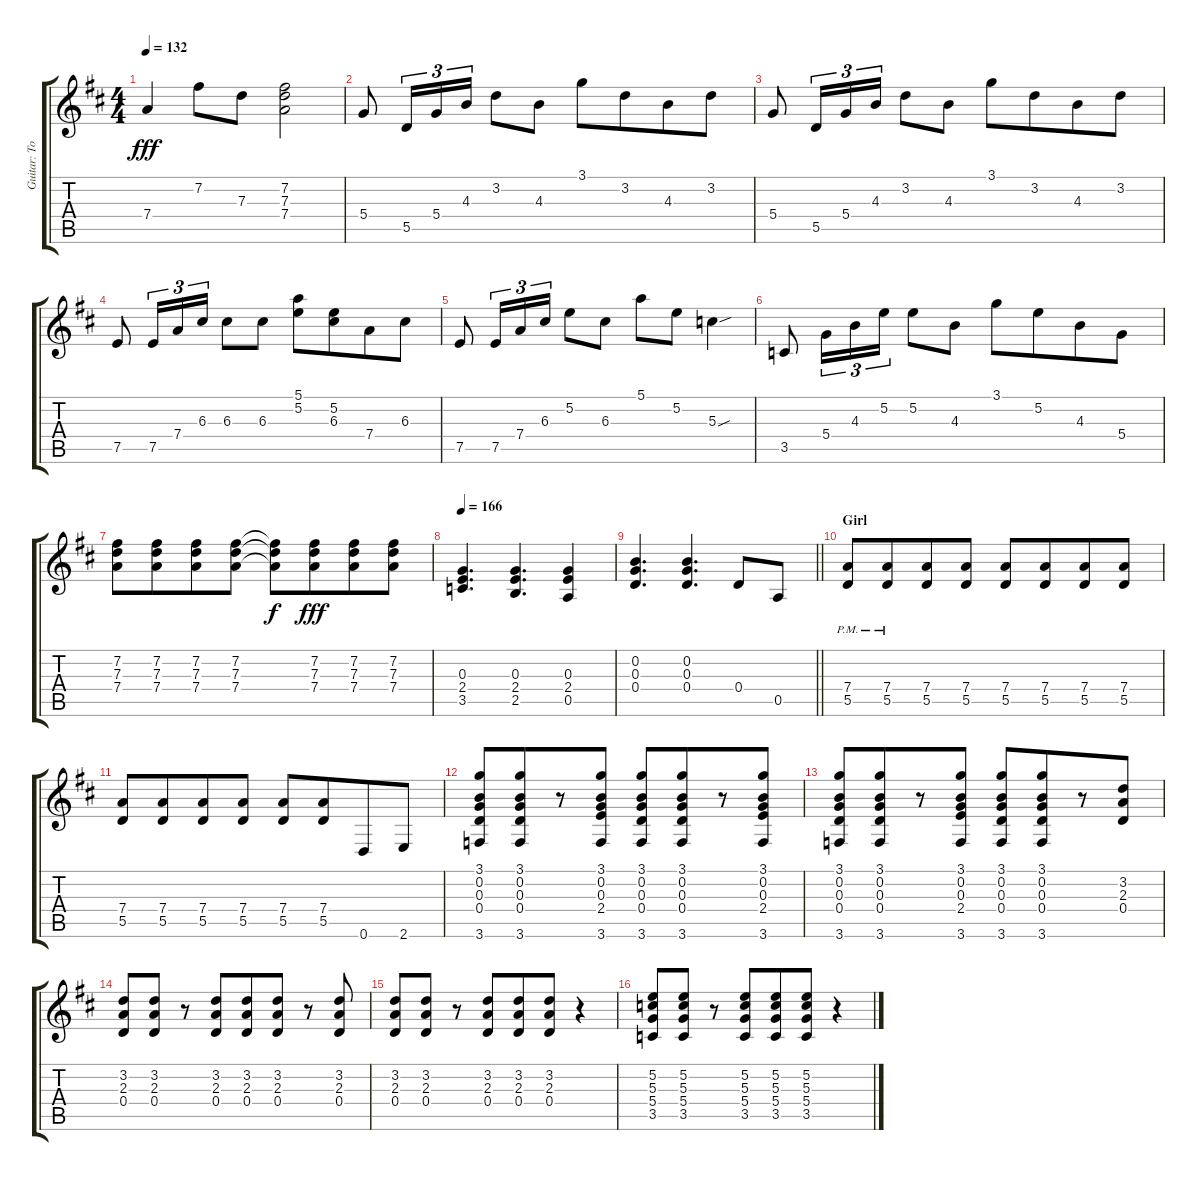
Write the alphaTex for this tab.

\track ("Guitar: Todd" "Guitar: To") {instrument distortionguitar}
\staff {score tabs}
\tuning (E4 B3 G3 D3 A2 D2) {hide}
\ts (4 4)
\tempo 132
\clef g2
\ks d
7.4.4{dy fff} 7.2.8 7.3.8 (7.2 7.3 7.4).2 |
5.4.8 5.5.16{tu (3 2)} 5.4.16{tu (3 2)} 4.3.16{tu (3 2)} 3.2.8 4.3.8 3.1.8 3.2.8{beam merge} 4.3.8 3.2.8 |
5.4.8 5.5.16{tu (3 2)} 5.4.16{tu (3 2)} 4.3.16{tu (3 2)} 3.2.8 4.3.8 3.1.8 3.2.8{beam merge} 4.3.8 3.2.8 |
7.5.8 7.5.16{tu (3 2)} 7.4.16{tu (3 2)} 6.3.16{tu (3 2)} 6.3.8 6.3.8 (5.1 5.2).8 (5.2 6.3).8{beam merge} 7.4.8 6.3.8 |
7.5.8 7.5.16{tu (3 2)} 7.4.16{tu (3 2)} 6.3.16{tu (3 2)} 5.2.8 6.3.8 5.1.8 5.2.8{beam merge} 5.3{sou}.4 |
3.5.8 5.4.16{tu (3 2)} 4.3.16{tu (3 2)} 5.2.16{tu (3 2)} 5.2.8 4.3.8 3.1.8 5.2.8{beam merge} 4.3.8 5.4.8 |
(7.2 7.3 7.4).8 (7.2 7.3 7.4).8{beam merge} (7.2 7.3 7.4).8 (7.2 7.3 7.4).8 (7.2{t} 7.3{t} 7.4{t}).8{dy f} (7.2 7.3 7.4).8{dy fff beam merge} (7.2 7.3 7.4).8 (7.2 7.3 7.4).8 |
\tempo 166
(0.3 2.4 3.5).4{d} (0.3 2.4 2.5).4{d} (0.3 2.4 0.5).4 |
\barLineRight lightlight
(0.2 0.3 0.4).4{d} (0.2 0.3 0.4).4{d} 0.4.8 0.5.8 |
\section ("" "Girl")
(7.4{pm} 5.5{pm}).8 (7.4{pm} 5.5{pm}).8{beam merge} (7.4 5.5).8 (7.4 5.5).8 (7.4 5.5).8 (7.4 5.5).8{beam merge} (7.4 5.5).8 (7.4 5.5).8 |
(7.4 5.5).8 (7.4 5.5).8{beam merge} (7.4 5.5).8 (7.4 5.5).8 (7.4 5.5).8 (7.4 5.5).8{beam merge} 0.6.8 2.6.8 |
(3.1 0.2 0.3 0.4 3.6).8 (3.1 0.2 0.3 0.4 3.6).8{beam merge} r.8 (3.1 0.2 0.3 2.4 3.6).8 (3.1 0.2 0.3 0.4 3.6).8 (3.1 0.2 0.3 0.4 3.6).8{beam merge} r.8 (3.1 0.2 0.3 2.4 3.6).8 |
(3.1 0.2 0.3 0.4 3.6).8 (3.1 0.2 0.3 0.4 3.6).8{beam merge} r.8 (3.1 0.2 0.3 2.4 3.6).8 (3.1 0.2 0.3 0.4 3.6).8 (3.1 0.2 0.3 0.4 3.6).8{beam merge} r.8 (3.2 2.3 0.4).8 |
(3.2 2.3 0.4).8 (3.2 2.3 0.4).8 r.8 (3.2 2.3 0.4).8{beam merge} (3.2 2.3 0.4).8 (3.2 2.3 0.4).8 r.8 (3.2 2.3 0.4).8 |
(3.2 2.3 0.4).8 (3.2 2.3 0.4).8 r.8 (3.2 2.3 0.4).8{beam merge} (3.2 2.3 0.4).8 (3.2 2.3 0.4).8 r.4 |
(5.2 5.3 5.4 3.5).8 (5.2 5.3 5.4 3.5).8 r.8 (5.2 5.3 5.4 3.5).8{beam merge} (5.2 5.3 5.4 3.5).8 (5.2 5.3 5.4 3.5).8 r.4
